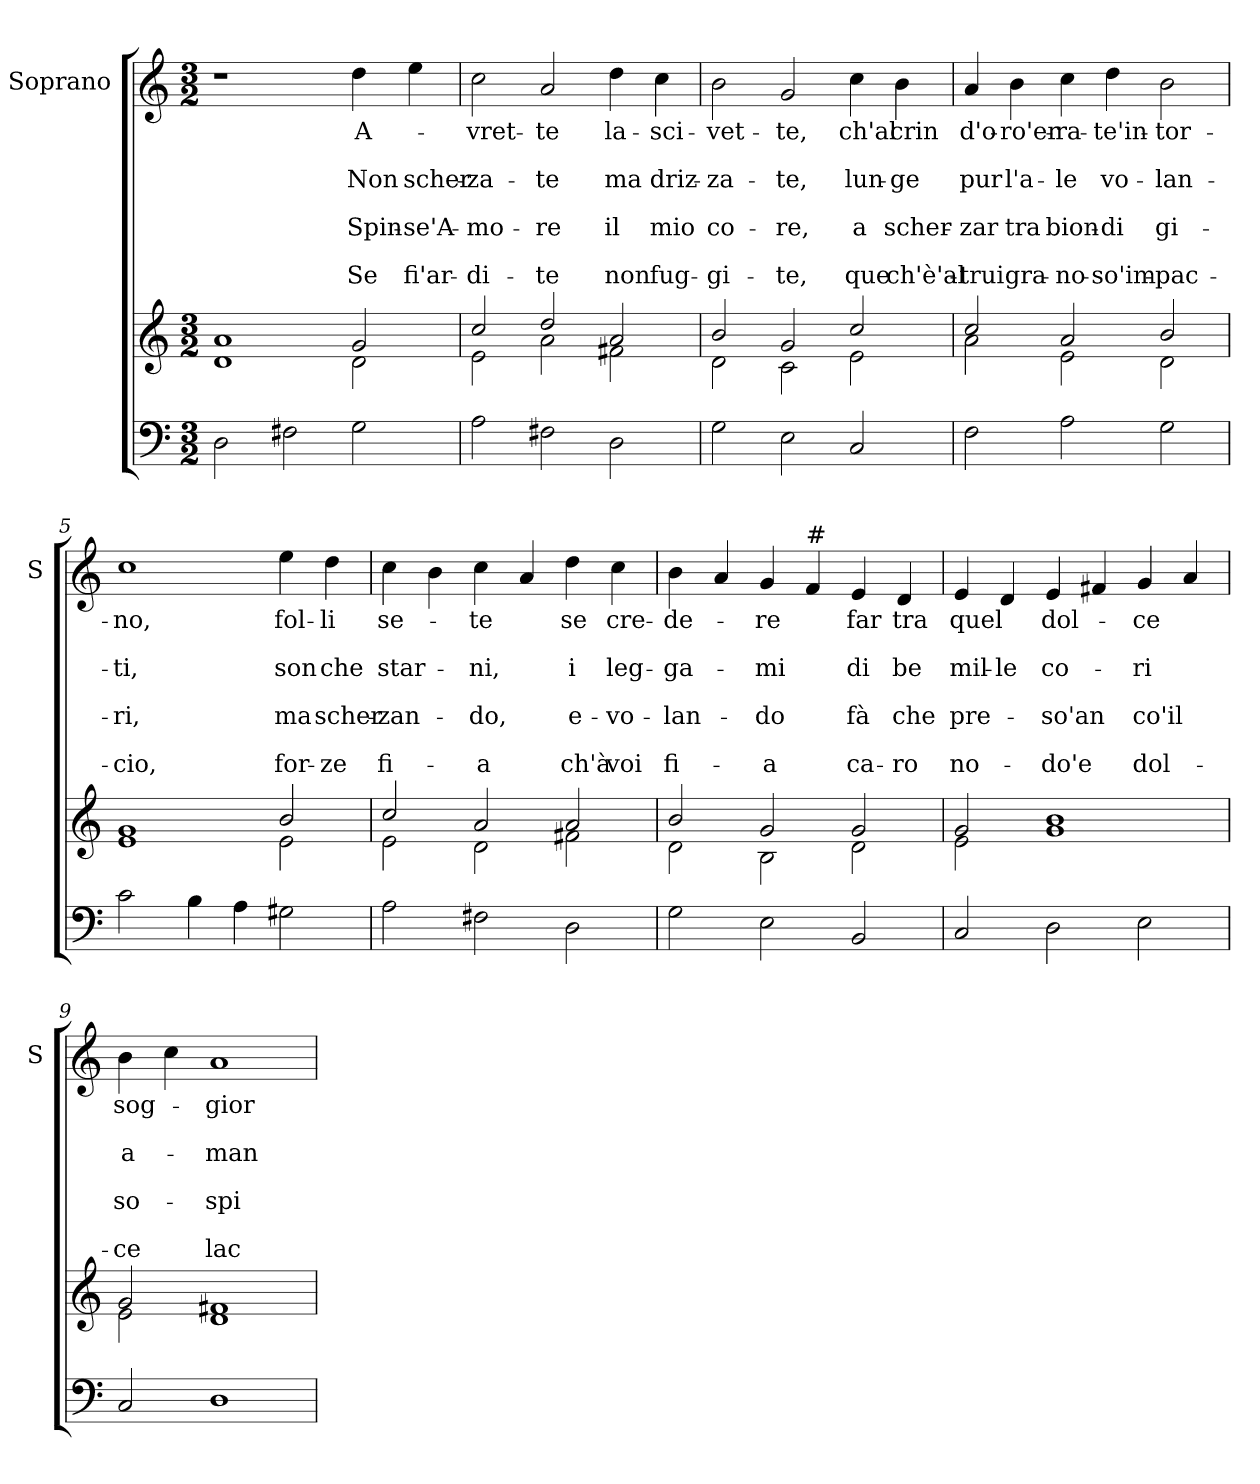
**kern	**kern	**kern	**text	**text	**text	**text	**text	**text	**text
*part2	*part2	*part1	*part1	*part1	*part1	*part1	*part1	*part1	*part1
*staff3	*staff2	*staff1	*staff1	*staff1	*staff1	*staff1	*staff1	*staff1	*staff1
*	*	*I"Soprano	*	*	*	*	*	*	*
*	*	*I'S	*	*	*	*	*	*	*
*clefF4	*clefG2	*clefG2	*	*	*	*	*	*	*
*k[]	*k[]	*k[]	*	*	*	*	*	*	*
*C:	*C:	*C:	*	*	*	*	*	*	*
*M3/2	*M3/2	*M3/2	*	*	*	*	*	*	*
=1	=1	=1	=1	=1	=1	=1	=1	=1	=1
*	*^	*	*	*	*	*	*	*	*
2D\	1a	1d	1r	.	.	.	.	.	.	.
2F#X\	.	.	.	.	.	.	.	.	.	.
!	!	!	!	!LO:LY:b	!	!LO:LY:b	!	!LO:LY:b	!	!LO:LY:b
2G\	2g/	2d\	4dd\	A-	.	Non	.	Spin-	.	Se
!	!	!	!	!	!	!LO:LY:b	!	!LO:LY:b	!	!LO:LY:b
.	.	.	4ee\	.	.	scher-	.	-se'A-	.	fi'ar-
=2	=2	=2	=2	=2	=2	=2	=2	=2	=2	=2
!	!	!	!	!LO:LY:b	!	!LO:LY:b	!	!LO:LY:b	!	!LO:LY:b
2A\	2cc/	2e\	2cc\	-vret-	.	-za-	.	-mo-	.	-di-
!	!	!	!	!LO:LY:b	!	!LO:LY:b	!	!LO:LY:b	!	!LO:LY:b
2F#X\	2dd/	2a\	2a/	-te	.	-te	.	-re	.	-te
!	!	!	!	!LO:LY:b	!	!LO:LY:b	!	!LO:LY:b	!	!LO:LY:b
2D\	2a/	2f#X\	4dd\	la-	.	ma	.	il	.	non
!	!	!	!	!LO:LY:b	!	!LO:LY:b	!	!LO:LY:b	!	!LO:LY:b
.	.	.	4cc\	-sci-	.	driz-	.	mio	.	fug-
=3	=3	=3	=3	=3	=3	=3	=3	=3	=3	=3
!	!	!	!	!LO:LY:b	!	!LO:LY:b	!	!LO:LY:b	!	!LO:LY:b
2G\	2b/	2d\	2b\	-vet-	.	-za-	.	co-	.	-gi-
!	!	!	!	!LO:LY:b	!	!LO:LY:b	!	!LO:LY:b	!	!LO:LY:b
2E\	2g/	2c\	2g/	-te,	.	-te,	.	-re,	.	-te,
!	!	!	!	!LO:LY:b	!	!LO:LY:b	!	!LO:LY:b	!	!LO:LY:b
2C/	2cc/	2e\	4cc\	ch'al	.	lun-	.	a	.	que
!	!	!	!	!LO:LY:b	!	!LO:LY:b	!	!LO:LY:b	!	!LO:LY:b
.	.	.	4b\	crin	.	-ge	.	scher-	.	ch'è'al-
=4	=4	=4	=4	=4	=4	=4	=4	=4	=4	=4
!	!	!	!	!LO:LY:b	!	!LO:LY:b	!	!LO:LY:b	!	!LO:LY:b
2F\	2cc/	2a\	4a/	d'o-	.	pur	.	-zar	.	-trui
!	!	!	!	!LO:LY:b	!	!LO:LY:b	!	!LO:LY:b	!	!LO:LY:b
.	.	.	4b\	-ro'er-	.	l'a-	.	tra	.	gra-
!	!	!	!	!LO:LY:b	!	!LO:LY:b	!	!LO:LY:b	!	!LO:LY:b
2A\	2a/	2e\	4cc\	-ra-	.	-le	.	bion-	.	-no-
!	!	!	!	!LO:LY:b	!	!LO:LY:b	!	!LO:LY:b	!	!LO:LY:b
.	.	.	4dd\	-te'in-	.	vo-	.	-di	.	-so'im-
!	!	!	!	!LO:LY:b	!	!LO:LY:b	!	!LO:LY:b	!	!LO:LY:b
2G\	2b/	2d\	2b\	-tor-	.	-lan-	.	gi-	.	-pac-
!!LO:LB:g=z
=5	=5	=5	=5	=5	=5	=5	=5	=5	=5	=5
!	!	!	!	!LO:LY:b	!	!LO:LY:b	!	!LO:LY:b	!	!LO:LY:b
2c\	1g	1e	1cc	-no,	.	-ti,	.	-ri,	.	-cio,
4B\	.	.	.	.	.	.	.	.	.	.
4A\	.	.	.	.	.	.	.	.	.	.
!	!	!	!	!LO:LY:b	!	!LO:LY:b	!	!LO:LY:b	!	!LO:LY:b
2G#X\	2b/	2e\	4ee\	fol-	.	son	.	ma	.	for-
!	!	!	!	!LO:LY:b	!	!LO:LY:b	!	!LO:LY:b	!	!LO:LY:b
.	.	.	4dd\	-li	.	che	.	scher-	.	-ze
=6	=6	=6	=6	=6	=6	=6	=6	=6	=6	=6
!	!	!	!	!LO:LY:b	!	!LO:LY:b	!	!LO:LY:b	!	!LO:LY:b
2A\	2cc/	2e\	4cc\	se-	.	star-	.	-zan-	.	fi-
.	.	.	4b\	.	.	.	.	.	.	.
!	!	!	!	!LO:LY:b	!	!LO:LY:b	!	!LO:LY:b	!	!LO:LY:b
2F#X\	2a/	2d\	4cc\	-te	.	-ni,	.	-do,	.	-a
.	.	.	4a/	.	.	.	.	.	.	.
!	!	!	!	!LO:LY:b	!	!LO:LY:b	!	!LO:LY:b	!	!LO:LY:b
2D\	2a/	2f#X\	4dd\	se	.	i	.	e-	.	ch'à
!	!	!	!	!LO:LY:b	!	!LO:LY:b	!	!LO:LY:b	!	!LO:LY:b
.	.	.	4cc\	cre-	.	leg-	.	-vo-	.	voi
=7	=7	=7	=7	=7	=7	=7	=7	=7	=7	=7
!	!	!	!	!LO:LY:b	!	!LO:LY:b	!	!LO:LY:b	!	!LO:LY:b
2G\	2b/	2d\	4b\	-de-	.	-ga-	.	-lan-	.	fi-
.	.	.	4a/	.	.	.	.	.	.	.
!	!	!	!	!LO:LY:b	!	!LO:LY:b	!	!LO:LY:b	!	!LO:LY:b
2E\	2g/	2B\	4g/	-re	.	-mi	.	-do	.	-a
!	!	!	!LO:TX:a:t=#	!	!	!	!	!	!	!
.	.	.	4f/	.	.	.	.	.	.	.
!	!	!	!	!LO:LY:b	!	!LO:LY:b	!	!LO:LY:b	!	!LO:LY:b
2BB/	2g/	2d\	4e/	far	.	di	.	fà	.	ca-
!	!	!	!	!LO:LY:b	!	!LO:LY:b	!	!LO:LY:b	!	!LO:LY:b
.	.	.	4d/	tra	.	be	.	che	.	-ro
=8	=8	=8	=8	=8	=8	=8	=8	=8	=8	=8
!	!	!	!	!LO:LY:b	!	!LO:LY:b	!	!LO:LY:b	!	!LO:LY:b
2C/	2g/	2e\	4e/	quel	.	mil-	.	pre-	.	no-
!	!	!	!	!	!	!LO:LY:b	!	!	!	!
.	.	.	4d/	.	.	-le	.	.	.	.
!	!	!	!	!LO:LY:b	!	!LO:LY:b	!	!LO:LY:b	!	!LO:LY:b
2D\	1b	1g	4e/	dol-	.	co-	.	-so'an	.	-do'e
.	.	.	4f#X/	.	.	.	.	.	.	.
!	!	!	!	!LO:LY:b	!	!LO:LY:b	!	!LO:LY:b	!	!LO:LY:b
2E\	.	.	4g/	-ce	.	-ri	.	co'il	.	dol-
.	.	.	4a/	.	.	.	.	.	.	.
!!LO:PB:g=z
=9	=9	=9	=9	=9	=9	=9	=9	=9	=9	=9
!	!	!	!	!LO:LY:b	!	!LO:LY:b	!	!LO:LY:b	!	!LO:LY:b
2C/	2g/	2e\	4b\	sog-	.	a-	.	so-	.	-ce
.	.	.	4cc\	.	.	.	.	.	.	.
!	!	!	!	!LO:LY:b	!	!LO:LY:b	!	!LO:LY:b	!	!LO:LY:b
1D	1f#X	1d	1a	-gior-	.	-man-	.	-spi-	.	lac-
*	*v	*v	*	*	*	*	*	*	*	*
=	=	=	=	=	=	=	=	=	=
*-	*-	*-	*-	*-	*-	*-	*-	*-	*-
